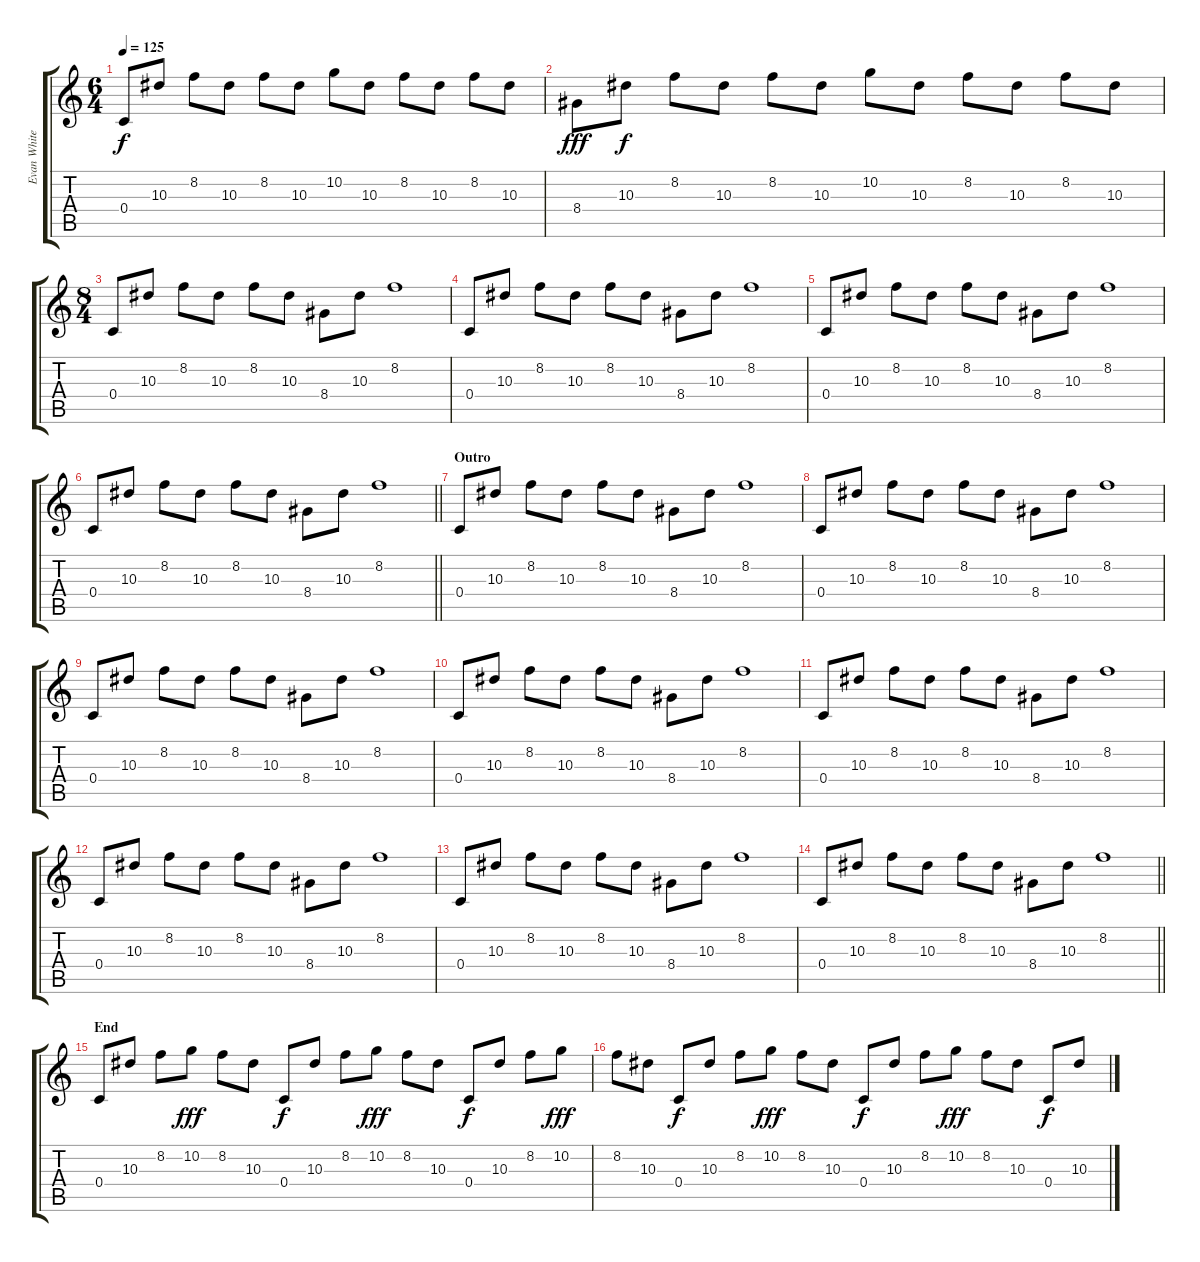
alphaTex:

\track ("Evan White Gtr.1" "Evan White") {instrument distortionguitar}
\staff {score tabs}
\tuning (D4 A3 F3 C3 G2 C2) {hide}
\ts (6 4)
\tempo 125
\clef g2
\ks c
0.4.8{dy f} 10.3.8 8.2.8 10.3.8 8.2.8 10.3.8 10.2.8 10.3.8 8.2.8 10.3.8 8.2.8 10.3.8 |
8.4.8{dy fff} 10.3.8{dy f} 8.2.8 10.3.8 8.2.8 10.3.8 10.2.8 10.3.8 8.2.8 10.3.8 8.2.8 10.3.8 |
\ts (8 4)
0.4.8 10.3.8 8.2.8 10.3.8 8.2.8 10.3.8 8.4.8 10.3.8 8.2.1 |
0.4.8 10.3.8 8.2.8 10.3.8 8.2.8 10.3.8 8.4.8 10.3.8 8.2.1 |
0.4.8 10.3.8 8.2.8 10.3.8 8.2.8 10.3.8 8.4.8 10.3.8 8.2.1 |
\barLineRight lightlight
0.4.8 10.3.8 8.2.8 10.3.8 8.2.8 10.3.8 8.4.8 10.3.8 8.2.1 |
\section ("" "Outro")
0.4.8 10.3.8 8.2.8 10.3.8 8.2.8 10.3.8 8.4.8 10.3.8 8.2.1 |
0.4.8 10.3.8 8.2.8 10.3.8 8.2.8 10.3.8 8.4.8 10.3.8 8.2.1 |
0.4.8 10.3.8 8.2.8 10.3.8 8.2.8 10.3.8 8.4.8 10.3.8 8.2.1 |
0.4.8 10.3.8 8.2.8 10.3.8 8.2.8 10.3.8 8.4.8 10.3.8 8.2.1 |
0.4.8 10.3.8 8.2.8 10.3.8 8.2.8 10.3.8 8.4.8 10.3.8 8.2.1 |
0.4.8 10.3.8 8.2.8 10.3.8 8.2.8 10.3.8 8.4.8 10.3.8 8.2.1 |
0.4.8 10.3.8 8.2.8 10.3.8 8.2.8 10.3.8 8.4.8 10.3.8 8.2.1 |
\barLineRight lightlight
0.4.8 10.3.8 8.2.8 10.3.8 8.2.8 10.3.8 8.4.8 10.3.8 8.2.1 |
\section ("" "End")
0.4.8{instrument acousticguitarsteel} 10.3.8 8.2.8 10.2.8{dy fff} 8.2.8 10.3.8 0.4.8{dy f} 10.3.8 8.2.8 10.2.8{dy fff} 8.2.8 10.3.8 0.4.8{dy f} 10.3.8 8.2.8 10.2.8{dy fff} |
8.2.8 10.3.8 0.4.8{dy f} 10.3.8 8.2.8 10.2.8{dy fff} 8.2.8 10.3.8 0.4.8{dy f volume 0} 10.3.8 8.2.8 10.2.8{dy fff} 8.2.8 10.3.8 0.4.8{dy f} 10.3.8
